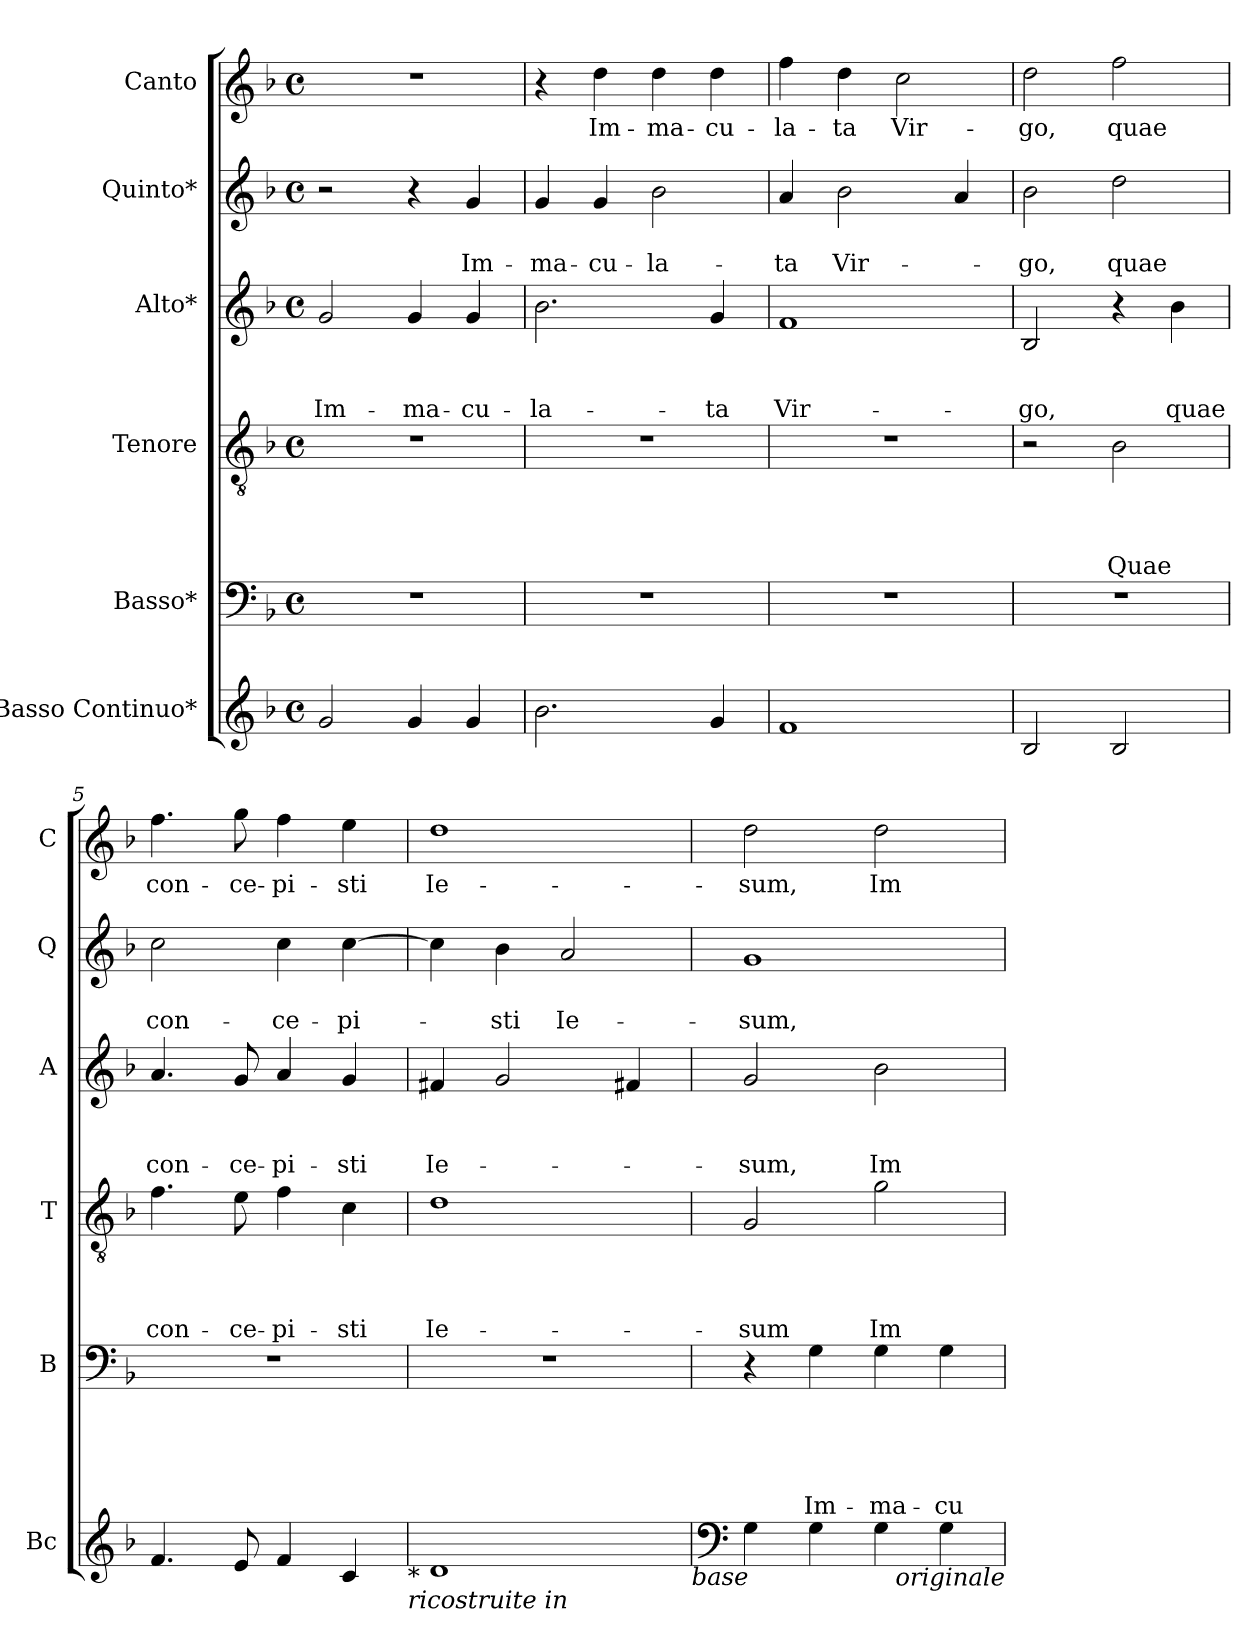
**kern	**kern	**text	**text	**text	**text	**text	**kern	**text	**text	**text	**text	**kern	**text	**text	**text	**kern	**text	**text	**kern	**text
*part6	*part5	*part5	*part5	*part5	*part5	*part5	*part4	*part4	*part4	*part4	*part4	*part3	*part3	*part3	*part3	*part2	*part2	*part2	*part1	*part1
*staff6	*staff5	*staff5	*staff5	*staff5	*staff5	*staff5	*staff4	*staff4	*staff4	*staff4	*staff4	*staff3	*staff3	*staff3	*staff3	*staff2	*staff2	*staff2	*staff1	*staff1
*I"Basso Continuo*	*I"Basso*	*	*	*	*	*	*I"Tenore	*	*	*	*	*I"Alto*	*	*	*	*I"Quinto*	*	*	*I"Canto	*
*I'Bc	*I'B	*	*	*	*	*	*I'T	*	*	*	*	*I'A	*	*	*	*I'Q	*	*	*I'C	*
*clefG2	*clefF4	*	*	*	*	*	*clefGv2	*	*	*	*	*clefG2	*	*	*	*clefG2	*	*	*clefG2	*
*ITrd7c12	*	*	*	*	*	*	*	*	*	*	*	*	*	*	*	*	*	*	*	*
*k[b-]	*k[b-]	*	*	*	*	*	*k[b-]	*	*	*	*	*k[b-]	*	*	*	*k[b-]	*	*	*k[b-]	*
*F:	*F:	*	*	*	*	*	*F:	*	*	*	*	*F:	*	*	*	*F:	*	*	*F:	*
*M4/4	*M4/4	*	*	*	*	*	*M4/4	*	*	*	*	*M4/4	*	*	*	*M4/4	*	*	*M4/4	*
*met(c)	*met(c)	*	*	*	*	*	*met(c)	*	*	*	*	*met(c)	*	*	*	*met(c)	*	*	*met(c)	*
=1	=1	=1	=1	=1	=1	=1	=1	=1	=1	=1	=1	=1	=1	=1	=1	=1	=1	=1	=1	=1
!	!	!	!	!	!	!	!	!	!	!	!	!	!	!	!LO:LY:b	!	!	!	!	!
2G/	1r	.	.	.	.	.	1r	.	.	.	.	2g/	.	.	Im-	2r	.	.	1r	.
!	!	!	!	!	!	!	!	!	!	!	!	!	!	!	!LO:LY:b	!	!	!	!	!
4G/	.	.	.	.	.	.	.	.	.	.	.	4g/	.	.	-ma-	4r	.	.	.	.
!	!	!	!	!	!	!	!	!	!	!	!	!	!	!	!LO:LY:b	!	!	!LO:LY:b	!	!
4G/	.	.	.	.	.	.	.	.	.	.	.	4g/	.	.	-cu-	4g/	.	Im-	.	.
=2	=2	=2	=2	=2	=2	=2	=2	=2	=2	=2	=2	=2	=2	=2	=2	=2	=2	=2	=2	=2
!	!	!	!	!	!	!	!	!	!	!	!	!	!	!	!LO:LY:b	!	!	!LO:LY:b	!	!
2.B-\	1r	.	.	.	.	.	1r	.	.	.	.	2.b-\	.	.	-la-	4g/	.	-ma-	4r	.
!	!	!	!	!	!	!	!	!	!	!	!	!	!	!	!	!	!	!LO:LY:b	!	!LO:LY:b
.	.	.	.	.	.	.	.	.	.	.	.	.	.	.	.	4g/	.	-cu-	4dd\	Im-
!	!	!	!	!	!	!	!	!	!	!	!	!	!	!	!	!	!	!LO:LY:b	!	!LO:LY:b
.	.	.	.	.	.	.	.	.	.	.	.	.	.	.	.	2b-\	.	-la-	4dd\	-ma-
!	!	!	!	!	!	!	!	!	!	!	!	!	!	!	!LO:LY:b	!	!	!	!	!LO:LY:b
4G/	.	.	.	.	.	.	.	.	.	.	.	4g/	.	.	-ta	.	.	.	4dd\	-cu-
=3	=3	=3	=3	=3	=3	=3	=3	=3	=3	=3	=3	=3	=3	=3	=3	=3	=3	=3	=3	=3
!	!	!	!	!	!	!	!	!	!	!	!	!	!	!	!LO:LY:b	!	!	!LO:LY:b	!	!LO:LY:b
1F	1r	.	.	.	.	.	1r	.	.	.	.	1f	.	.	Vir-	4a/	.	-ta	4ff\	-la-
!	!	!	!	!	!	!	!	!	!	!	!	!	!	!	!	!	!	!LO:LY:b	!	!LO:LY:b
.	.	.	.	.	.	.	.	.	.	.	.	.	.	.	.	2b-\	.	Vir-	4dd\	-ta
!	!	!	!	!	!	!	!	!	!	!	!	!	!	!	!	!	!	!	!	!LO:LY:b
.	.	.	.	.	.	.	.	.	.	.	.	.	.	.	.	.	.	.	2cc\	Vir-
.	.	.	.	.	.	.	.	.	.	.	.	.	.	.	.	4a/	.	.	.	.
=4	=4	=4	=4	=4	=4	=4	=4	=4	=4	=4	=4	=4	=4	=4	=4	=4	=4	=4	=4	=4
!	!	!	!	!	!	!	!	!	!	!	!	!	!	!	!LO:LY:b	!	!	!LO:LY:b	!	!LO:LY:b
2BB-/	1r	.	.	.	.	.	2r	.	.	.	.	2B-/	.	.	-go,	2b-\	.	-go,	2dd\	-go,
!	!	!	!	!	!	!	!	!	!	!	!LO:LY:b	!	!	!	!	!	!	!LO:LY:b	!	!LO:LY:b
2BB-/	.	.	.	.	.	.	2B-\	.	.	.	Quae	4r	.	.	.	2dd\	.	quae	2ff\	quae
!	!	!	!	!	!	!	!	!	!	!	!	!	!	!	!LO:LY:b	!	!	!	!	!
.	.	.	.	.	.	.	.	.	.	.	.	4b-\	.	.	quae	.	.	.	.	.
!!LO:LB:g=z
=5	=5	=5	=5	=5	=5	=5	=5	=5	=5	=5	=5	=5	=5	=5	=5	=5	=5	=5	=5	=5
!	!	!	!	!	!	!	!	!	!	!	!LO:LY:b	!	!	!	!LO:LY:b	!	!	!LO:LY:b	!	!LO:LY:b
4.F/	1r	.	.	.	.	.	4.f\	.	.	.	con-	4.a/	.	.	con-	2cc\	.	con-	4.ff\	con-
!	!	!	!	!	!	!	!	!	!	!	!LO:LY:b	!	!	!	!LO:LY:b	!	!	!	!	!LO:LY:b
8E/	.	.	.	.	.	.	8e\	.	.	.	-ce-	8g/	.	.	-ce-	.	.	.	8gg\	-ce-
!	!	!	!	!	!	!	!	!	!	!	!LO:LY:b:rj	!	!	!	!LO:LY:b:rj	!	!	!LO:LY:b	!	!LO:LY:b:rj
4F/	.	.	.	.	.	.	4f\	.	.	.	-pi-	4a/	.	.	-pi-	4cc\	.	-ce-	4ff\	-pi-
!	!	!	!	!	!	!	!	!	!	!	!LO:LY:b	!	!	!	!LO:LY:b	!	!	!LO:LY:b	!	!LO:LY:b
4C/	.	.	.	.	.	.	4c\	.	.	.	-sti	4g/	.	.	-sti	[>4cc\	.	-pi-	4ee\	-sti
!LO:TX:b:i:t=*	!	!	!	!	!	!	!	!	!	!	!	!	!	!	!	!	!	!	!	!
!LO:TX:b:i:t=ricostruite in	!	!	!	!	!	!	!	!	!	!	!	!	!	!	!	!	!	!	!	!
=6	=6	=6	=6	=6	=6	=6	=6	=6	=6	=6	=6	=6	=6	=6	=6	=6	=6	=6	=6	=6
!	!	!	!	!	!	!	!	!	!	!	!LO:LY:b	!	!	!	!LO:LY:b	!	!	!	!	!LO:LY:b
1D	1r	.	.	.	.	.	1d	.	.	.	Ie-	4f#X/	.	.	Ie-	4cc\]	.	.	1dd	Ie-
!	!	!	!	!	!	!	!	!	!	!	!	!	!	!	!	!	!	!LO:LY:b	!	!
.	.	.	.	.	.	.	.	.	.	.	.	2g/	.	.	.	4b-\	.	-sti	.	.
!	!	!	!	!	!	!	!	!	!	!	!	!	!	!	!	!	!	!LO:LY:b	!	!
.	.	.	.	.	.	.	.	.	.	.	.	.	.	.	.	2a/	.	Ie-	.	.
.	.	.	.	.	.	.	.	.	.	.	.	4f#X/	.	.	.	.	.	.	.	.
!LO:TX:b:i:t=base	!	!	!	!	!	!	!	!	!	!	!	!	!	!	!	!	!	!	!	!
=7	=7	=7	=7	=7	=7	=7	=7	=7	=7	=7	=7	=7	=7	=7	=7	=7	=7	=7	=7	=7
*clefF4	*	*	*	*	*	*	*	*	*	*	*	*	*	*	*	*	*	*	*	*
!	!	!	!	!	!	!	!	!	!	!	!LO:LY:b	!	!	!	!LO:LY:b	!	!	!LO:LY:b	!	!LO:LY:b
4GG\	4r	.	.	.	.	.	2G/	.	.	.	-sum	2g/	.	.	-sum,	1g	.	-sum,	2dd\	-sum,
!	!	!	!	!	!	!LO:LY:b	!	!	!	!	!	!	!	!	!	!	!	!	!	!
4GG\	4G\	.	.	.	.	Im-	.	.	.	.	.	.	.	.	.	.	.	.	.	.
!	!	!	!	!	!	!LO:LY:b	!	!	!	!	!LO:LY:b	!	!	!	!LO:LY:b	!	!	!	!	!LO:LY:b
4GG\	4G\	.	.	.	.	-ma-	2g\	.	.	.	Im-	2b-\	.	.	Im-	.	.	.	2dd\	Im-
!	!	!	!	!	!	!LO:LY:b	!	!	!	!	!	!	!	!	!	!	!	!	!	!
4GG\	4G\	.	.	.	.	-cu-	.	.	.	.	.	.	.	.	.	.	.	.	.	.
!LO:TX:b:i:t=originale	!	!	!	!	!	!	!	!	!	!	!	!	!	!	!	!	!	!	!	!
=	=	=	=	=	=	=	=	=	=	=	=	=	=	=	=	=	=	=	=	=
*-	*-	*-	*-	*-	*-	*-	*-	*-	*-	*-	*-	*-	*-	*-	*-	*-	*-	*-	*-	*-
